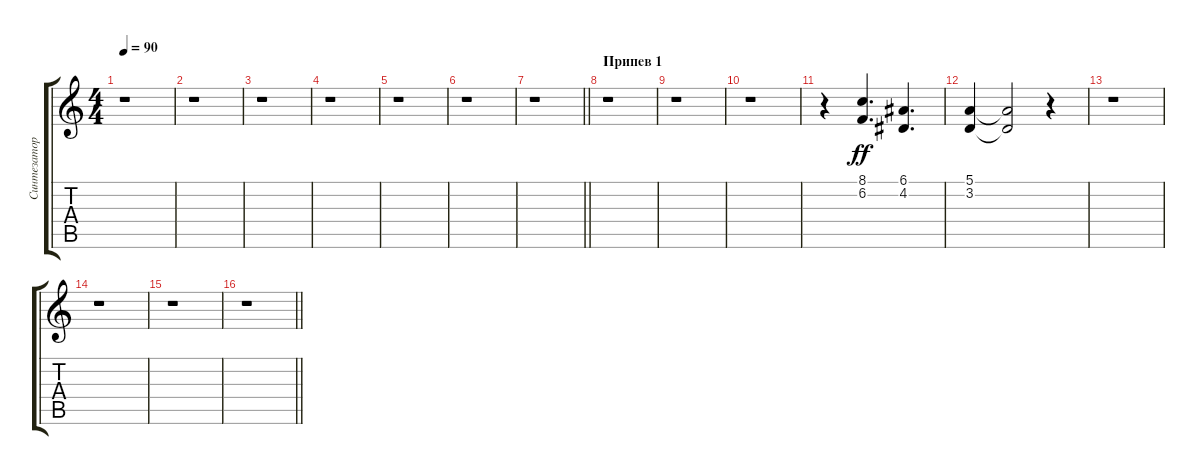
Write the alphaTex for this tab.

\track ("Синтезатор 2" "Синтезатор") {instrument brightacousticpiano}
\staff {score tabs}
\tuning (E4 B3 G3 D3 A2 E2) {hide}
\ts (4 4)
\tempo 90
\clef g2
\ks c
r.1{dy f} |
r.1 |
r.1 |
r.1 |
r.1 |
r.1 |
\barLineRight lightlight
r.1 |
\section ("" "Припев 1")
r.1 |
r.1 |
r.1 |
r.4 (8.1 6.2).4{d dy ff} (6.1 4.2).4{d} |
(5.1 3.2).4 (5.1{t} 3.2{t}).2 r.4 |
r.1 |
r.1 |
r.1 |
\barLineRight lightlight
r.1
